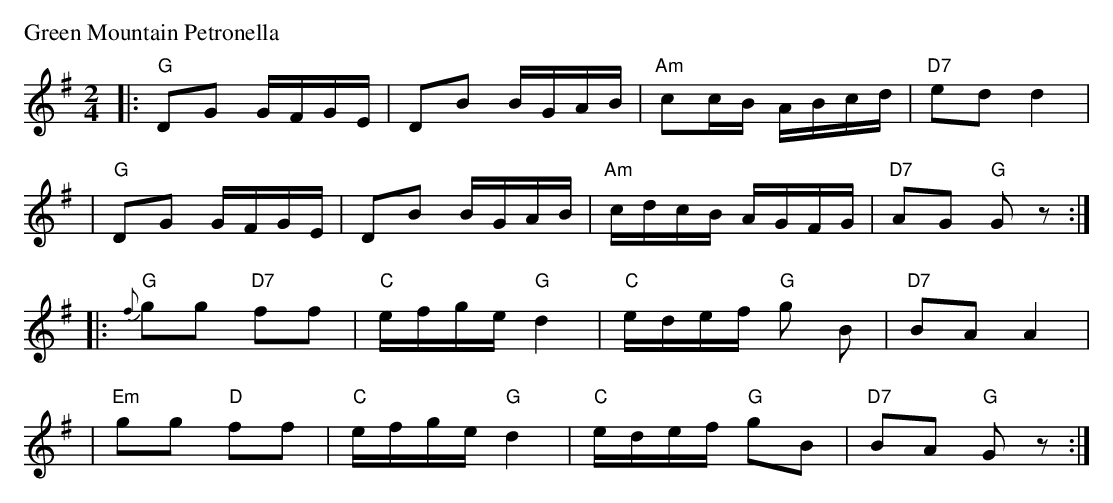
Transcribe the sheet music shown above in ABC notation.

X:1
P: Green Mountain Petronella
M:2/4
L:1/16
K:G
|: "G"D2G2 GFGE | D2B2 BGAB | "Am"c2cB ABcd | "D7"e2d2 d4 |
|  "G"D2G2 GFGE | D2B2 BGAB | "Am"cdcB AGFG | "D7"A2G2 "G"G2z2 :|
|: "G"{f}g2g2 "D7"f2f2 | "C"efge "G"d4 | "C"edef "G"g2 B2 | "D7"B2A2 A4 |
| "Em"g2g2 "D"f2f2 | "C"efge "G"d4 | "C"edef "G"g2B2 | "D7"B2A2 "G"G2z2 :|
